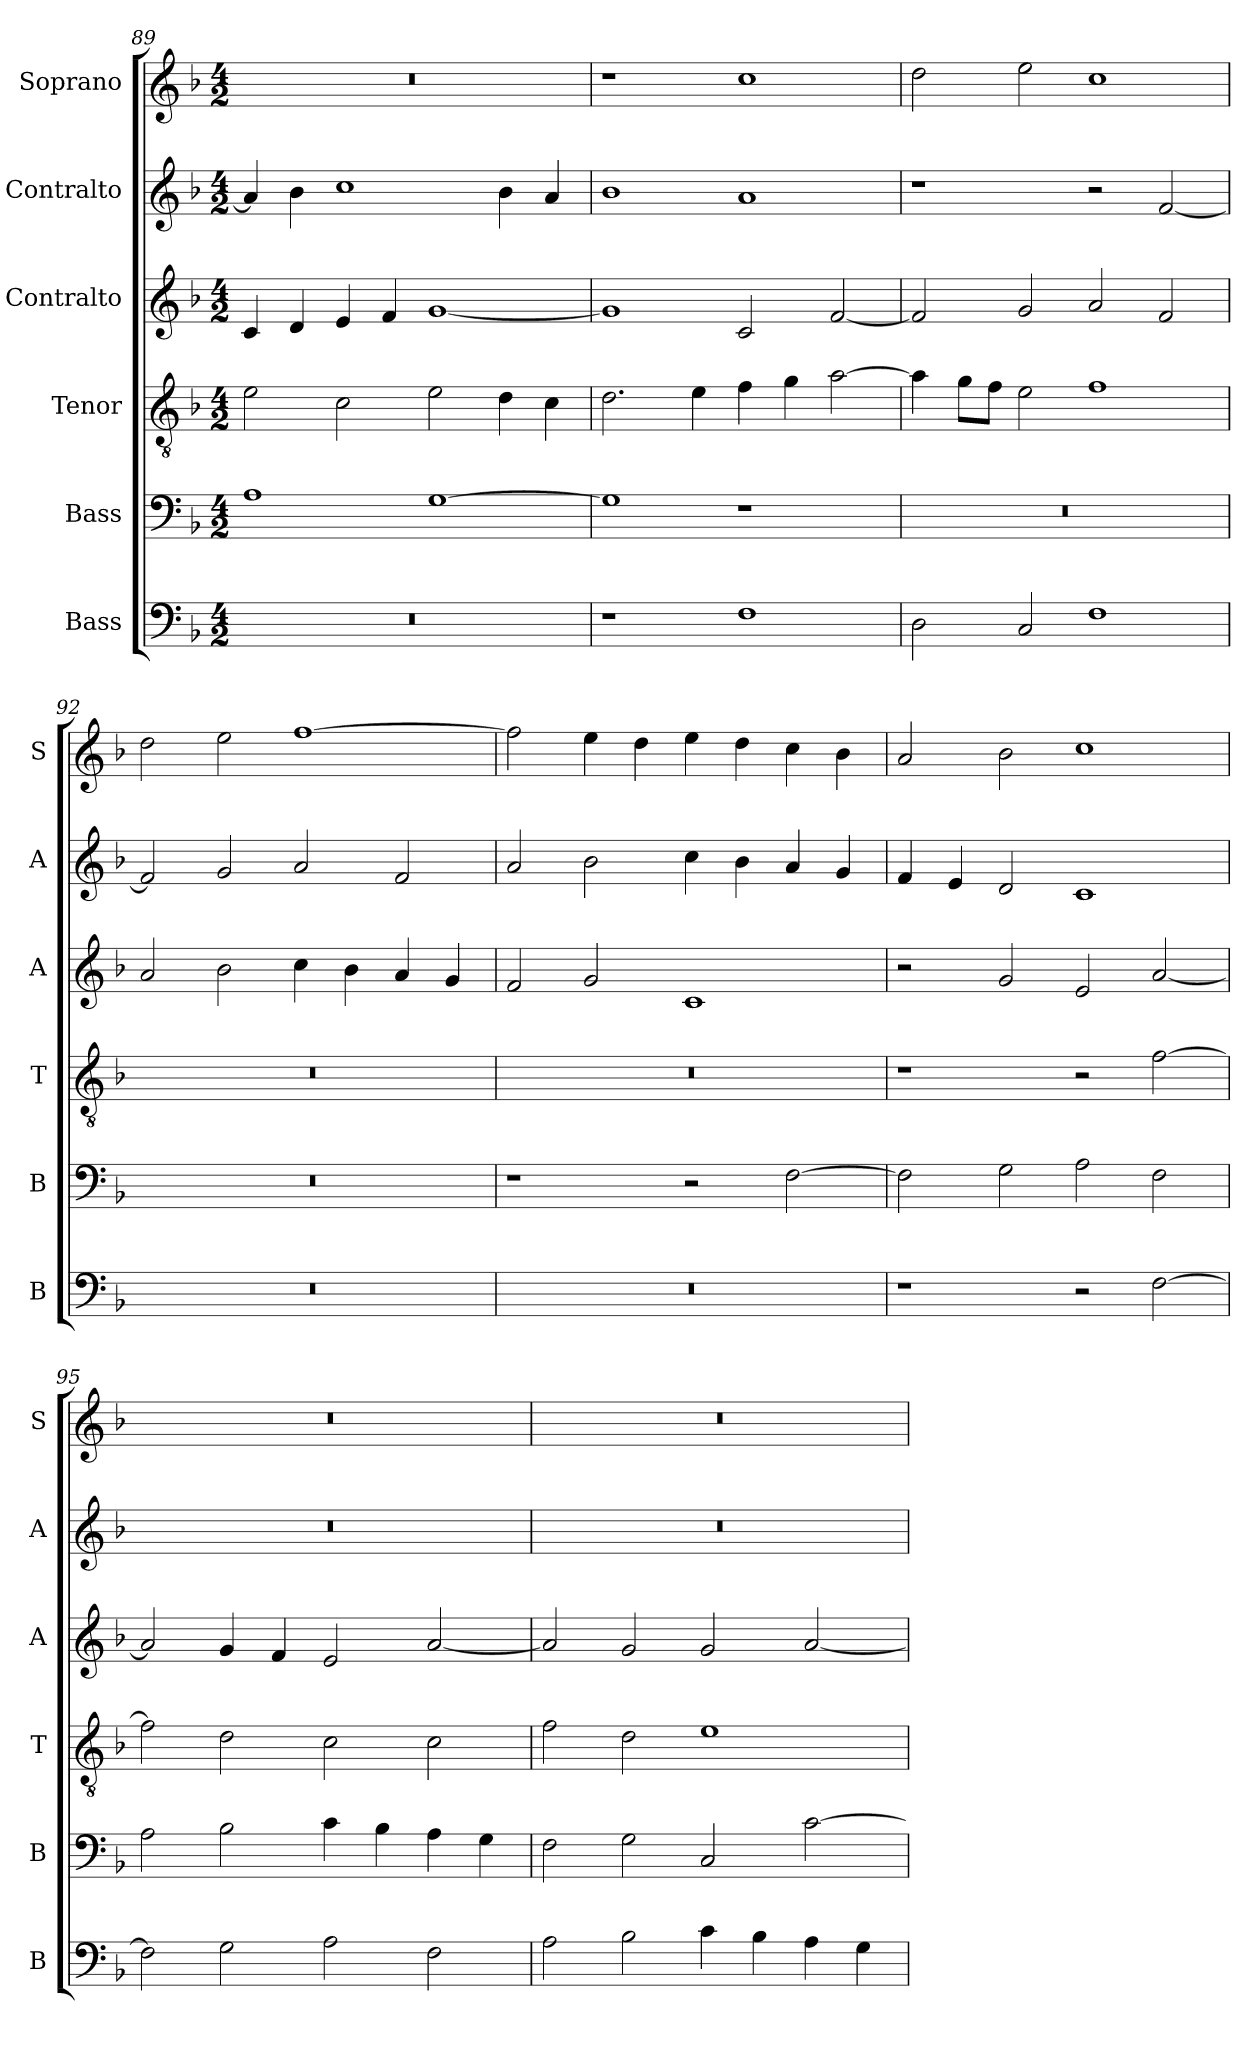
**kern	**kern	**kern	**kern	**kern	**kern
*part6	*part5	*part4	*part3	*part2	*part1
*staff6	*staff5	*staff4	*staff3	*staff2	*staff1
*I"Bass	*I"Bass	*I"Tenor	*I"Contralto	*I"Contralto	*I"Soprano
*I'B	*I'B	*I'T	*I'A	*I'A	*I'S
*clefF4	*clefF4	*clefGv2	*clefG2	*clefG2	*clefG2
*k[b-]	*k[b-]	*k[b-]	*k[b-]	*k[b-]	*k[b-]
*F:ion	*F:ion	*F:ion	*F:ion	*F:ion	*F:ion
*M4/2	*M4/2	*M4/2	*M4/2	*M4/2	*M4/2
=89	=89	=89	=89	=89	=89
0r	1A	2e	4c	4a]	0r
.	.	.	4d	4b-	.
.	.	2c	4e	1cc	.
.	.	.	4f	.	.
.	[1G	2e	[1g	.	.
.	.	4d	.	4b-	.
.	.	4c	.	4a	.
=90	=90	=90	=90	=90	=90
1r	1G]	2.d	1g]	1b-	1r
.	.	4e	.	.	.
1F	1r	4f	2c	1a	1cc
.	.	4g	.	.	.
.	.	[2a	[2f	.	.
=91	=91	=91	=91	=91	=91
2D	0r	4a]	2f]	1r	2dd
.	.	8g\L	.	.	.
.	.	8f\J	.	.	.
2C	.	2e	2g	.	2ee
1F	.	1f	2a	2r	1cc
.	.	.	2f	[2f	.
=92	=92	=92	=92	=92	=92
0r	0r	0r	2a	2f]	2dd
.	.	.	2b-	2g	2ee
.	.	.	4cc	2a	[1ff
.	.	.	4b-	.	.
.	.	.	4a	2f	.
.	.	.	4g	.	.
=93	=93	=93	=93	=93	=93
0r	1r	0r	2f	2a	2ff]
.	.	.	2g	2b-	4ee
.	.	.	.	.	4dd
.	2r	.	1c	4cc	4ee
.	.	.	.	4b-	4dd
.	[2F	.	.	4a	4cc
.	.	.	.	4g	4b-
=94	=94	=94	=94	=94	=94
1r	2F]	1r	2r	4f	2a
.	.	.	.	4e	.
.	2G	.	2g	2d	2b-
2r	2A	2r	2e	1c	1cc
[2F	2F	[2f	[2a	.	.
=95	=95	=95	=95	=95	=95
2F]	2A	2f]	2a]	0r	0r
2G	2B-	2d	4g	.	.
.	.	.	4f	.	.
2A	4c	2c	2e	.	.
.	4B-	.	.	.	.
2F	4A	2c	[2a	.	.
.	4G	.	.	.	.
=96	=96	=96	=96	=96	=96
2A	2F	2f	2a]	0r	0r
2B-	2G	2d	2g	.	.
4c	2C	1e	2g	.	.
4B-	.	.	.	.	.
4A	[2c	.	[2a	.	.
4G	.	.	.	.	.
=	=	=	=	=	=
*-	*-	*-	*-	*-	*-
